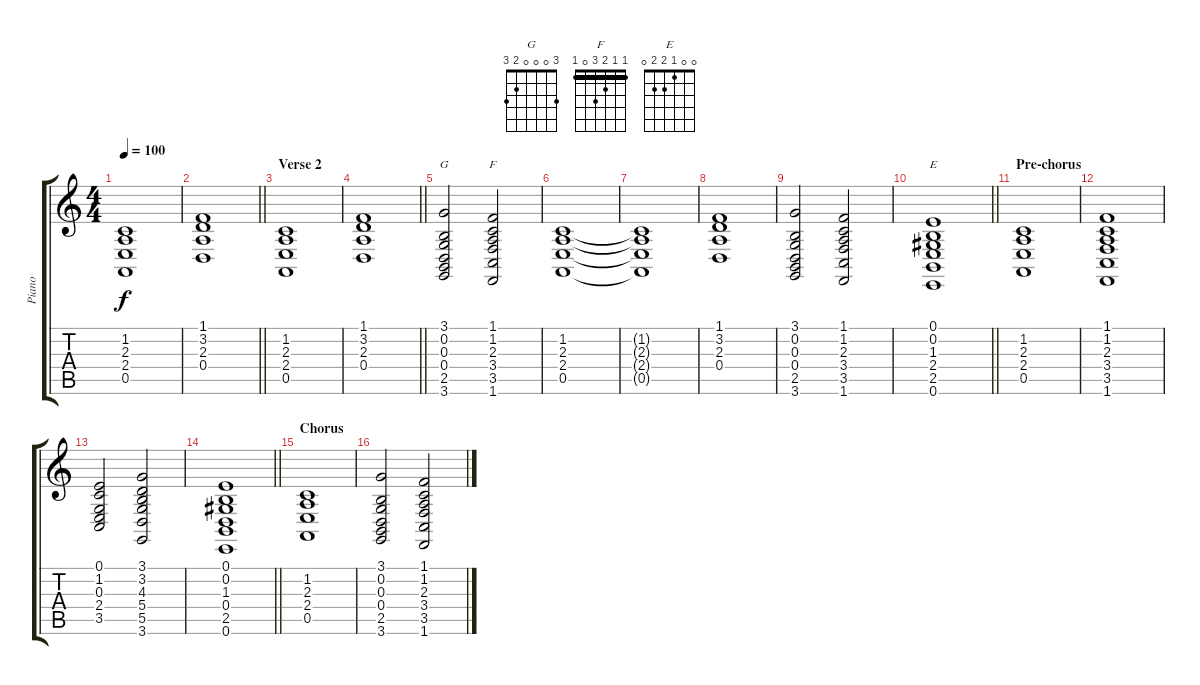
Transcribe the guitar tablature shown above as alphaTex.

\track ("Piano" "Piano") {instrument electricgrandpiano}
\staff {score tabs}
\tuning (E4 B3 G3 D3 A2 E2) {hide}
\chord ("G" 3 0 0 0 2 3)
\chord ("F" 1 1 2 3 0 1) {barre 1}
\chord ("E" 0 0 1 2 2 0)
\ts (4 4)
\tempo 100
\clef g2
\ks c
(1.2 2.3 2.4 0.5).1{dy f} |
\barLineRight lightlight
(1.1 3.2 2.3 0.4).1 |
\section ("" "Verse 2")
(1.2 2.3 2.4 0.5).1 |
\barLineRight lightlight
(1.1 3.2 2.3 0.4).1 |
(3.1 0.2 0.3 0.4 2.5 3.6).2{ch "G"} (1.1 1.2 2.3 3.4 3.5 1.6).2{ch "F"} |
(1.2 2.3 2.4 0.5).1 |
(1.2{t} 2.3{t} 2.4{t} 0.5{t}).1 |
(1.1 3.2 2.3 0.4).1 |
(3.1 0.2 0.3 0.4 2.5 3.6).2 (1.1 1.2 2.3 3.4 3.5 1.6).2 |
\barLineRight lightlight
(0.1 0.2 1.3 2.4 2.5 0.6).1{ch "E"} |
\section ("" "Pre-chorus")
(1.2 2.3 2.4 0.5).1 |
(1.1 1.2 2.3 3.4 3.5 1.6).1 |
(0.1 1.2 0.3 2.4 3.5).2 (3.1 3.2 4.3 5.4 5.5 3.6).2 |
\barLineRight lightlight
(0.1 0.2 1.3 0.4 2.5 0.6).1 |
\section ("" "Chorus")
(1.2 2.3 2.4 0.5).1 |
(3.1 0.2 0.3 0.4 2.5 3.6).2 (1.1 1.2 2.3 3.4 3.5 1.6).2
